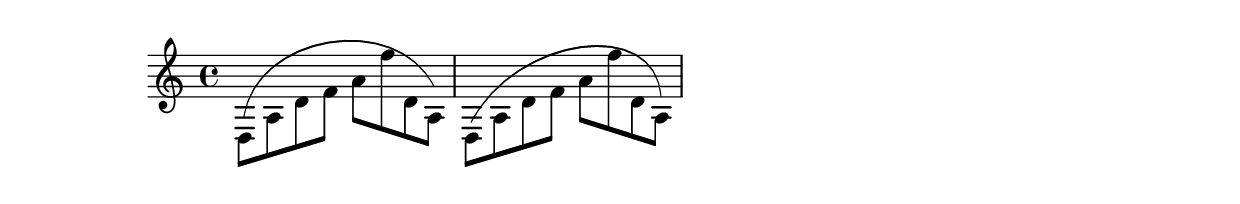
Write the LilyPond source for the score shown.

%% DO NOT EDIT this file manually; it is automatically
%% generated from LSR http://lsr.dsi.unimi.it
%% Make any changes in LSR itself, or in Documentation/snippets/new/ ,
%% and then run scripts/auxiliar/makelsr.py
%%
%% This file is in the public domain.
\version "2.14.0"

\header {
  lsrtags = "expressive-marks, tweaks-and-overrides"

%% Translation of GIT committish: 70f5f30161f7b804a681cd080274bfcdc9f4fe8c
  texidoces = "
Se puede hacer que una ligadura de expresión sea asimétrica para
adaptarse mejor a un patrón asimétrico de notas.

"
  doctitlees = "Ligaduras asimétricas"



  texidoc = "
Slurs can be made asymmetric to match an asymmetric pattern of notes
better.

"
  doctitle = "Asymmetric slurs"
} % begin verbatim

slurNotes = { d,8( a' d f a f' d, a) }

\relative c' {
  \stemDown
  \slurUp
  \slurNotes
  \once \override Slur #'eccentricity = #3.0
  \slurNotes
}

